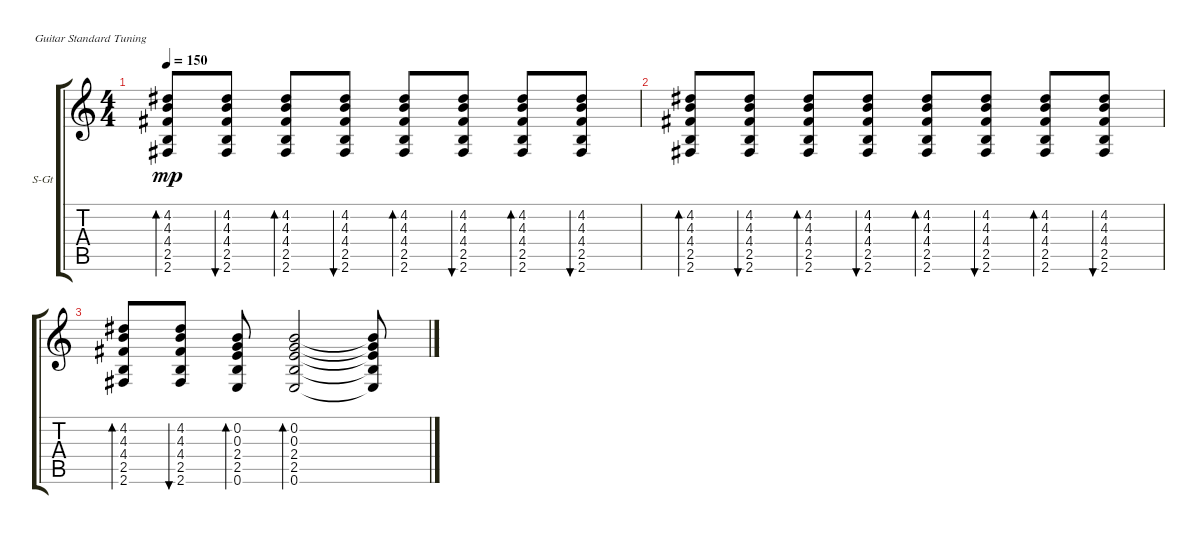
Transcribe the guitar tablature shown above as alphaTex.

\defaultSystemsLayout 4
\bracketExtendMode groupsimilarinstruments
\firstSystemTrackNameOrientation horizontal
\otherSystemsTrackNameOrientation horizontal
\track ("В. Бутусов (гитара)" "S-Gt") {instrument acousticguitarsteel}
\staff {score tabs}
\tuning (E4 B3 G3 D3 A2 E2)
\ts (4 4)
\tempo 150
\clef g2
\ks c
(2.6 2.5 4.4 4.3 4.2).8{bd 51 dy mp} (2.6 2.5 4.4 4.3 4.2).8{bu 51} (2.6 2.5 4.4 4.3 4.2).8{bd 51} (2.6 2.5 4.4 4.3 4.2).8{bu 51} (2.6 2.5 4.4 4.3 4.2).8{bd 51} (2.6 2.5 4.4 4.3 4.2).8{bu 51} (2.6 2.5 4.4 4.3 4.2).8{bd 51} (2.6 2.5 4.4 4.3 4.2).8{bu 51} |
(2.6 2.5 4.4 4.3 4.2).8{bd 51} (2.6 2.5 4.4 4.3 4.2).8{bu 51} (2.6 2.5 4.4 4.3 4.2).8{bd 51} (2.6 2.5 4.4 4.3 4.2).8{bu 51} (2.6 2.5 4.4 4.3 4.2).8{bd 51} (2.6 2.5 4.4 4.3 4.2).8{bu 51} (2.6 2.5 4.4 4.3 4.2).8{bd 51} (2.6 2.5 4.4 4.3 4.2).8{bu 51} |
(2.6 2.5 4.4 4.3 4.2).8{bd 51} (2.6 2.5 4.4 4.3 4.2).8{bu 51} (0.6 2.5 2.4 0.3 0.2).8{bd 51} (0.6 2.5 2.4 0.3 0.2).2{bd 113} (0.6{t} 2.5{t} 2.4{t} 0.3{t} 0.2{t}).8
